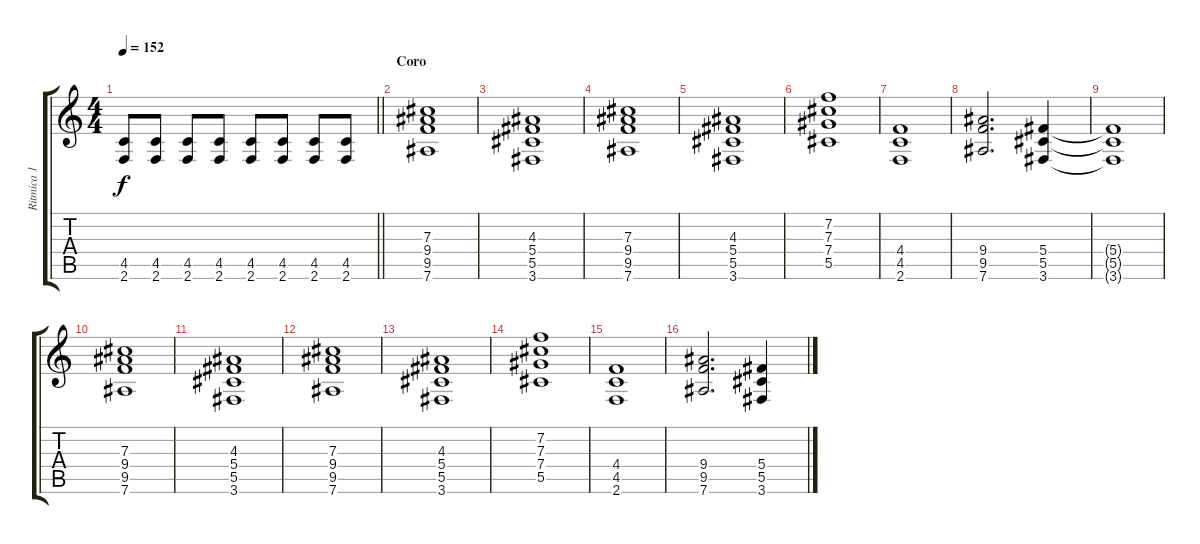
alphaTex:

\track ("Ritmica 1" "Ritmica 1") {instrument distortionguitar}
\staff {score tabs}
\tuning (Eb4 Bb3 Gb3 Db3 Ab2 Eb2) {hide}
\ts (4 4)
\tempo 152
\clef g2
\barLineRight lightlight
\ks c
(4.5 2.6).8{dy f} (4.5 2.6).8 (4.5 2.6).8 (4.5 2.6).8 (4.5 2.6).8 (4.5 2.6).8 (4.5 2.6).8 (4.5 2.6).8 |
\section ("" "Coro")
(7.3 9.4 9.5 7.6).1 |
(4.3 5.4 5.5 3.6).1 |
(7.3 9.4 9.5 7.6).1 |
(4.3 5.4 5.5 3.6).1 |
(7.2 7.3 7.4 5.5).1 |
(4.4 4.5 2.6).1 |
(9.4 9.5 7.6).2{d} (5.4 5.5 3.6).4 |
(5.4{t} 5.5{t} 3.6{t}).1 |
(7.3 9.4 9.5 7.6).1 |
(4.3 5.4 5.5 3.6).1 |
(7.3 9.4 9.5 7.6).1 |
(4.3 5.4 5.5 3.6).1 |
(7.2 7.3 7.4 5.5).1 |
(4.4 4.5 2.6).1 |
(9.4 9.5 7.6).2{d} (5.4 5.5 3.6).4
